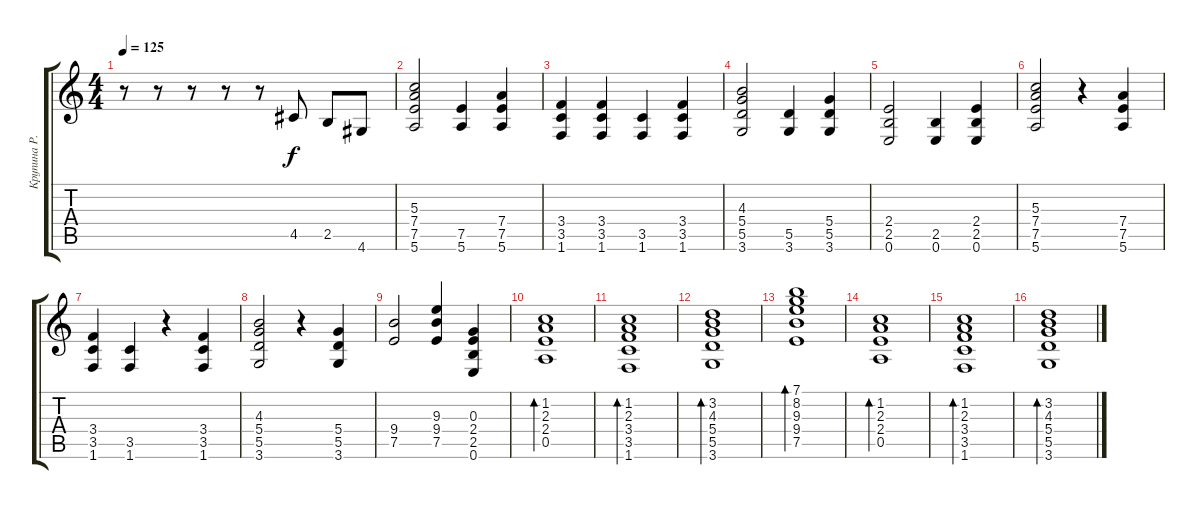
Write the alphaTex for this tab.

\track ("Крупина Р.В." "Крупина Р.") {instrument acousticguitarsteel}
\staff {score tabs}
\tuning (E4 B3 G3 D3 A2 E2) {hide}
\ts (4 4)
\tempo 125
\clef g2
\ks c
r.8{dy f} r.8 r.8 r.8 r.8 4.5.8 2.5.8 4.6.8 |
(5.3 7.4 7.5 5.6).2 (7.5 5.6).4 (7.4 7.5 5.6).4 |
(3.4 3.5 1.6).4 (3.4 3.5 1.6).4 (3.5 1.6).4 (3.4 3.5 1.6).4 |
(4.3 5.4 5.5 3.6).2 (5.5 3.6).4 (5.4 5.5 3.6).4 |
(2.4 2.5 0.6).2 (2.5 0.6).4 (2.4 2.5 0.6).4 |
(5.3 7.4 7.5 5.6).2 r.4 (7.4 7.5 5.6).4 |
(3.4 3.5 1.6).4 (3.5 1.6).4 r.4 (3.4 3.5 1.6).4 |
(4.3 5.4 5.5 3.6).2 r.4 (5.4 5.5 3.6).4 |
(9.4 7.5).2 (9.3 9.4 7.5).4 (0.3 2.4 2.5 0.6).4 |
(1.2 2.3 2.4 0.5).1{bd 240} |
(1.2 2.3 3.4 3.5 1.6).1{bd 240} |
(3.2 4.3 5.4 5.5 3.6).1{bd 240} |
(7.1 8.2 9.3 9.4 7.5).1{bd 240} |
(1.2 2.3 2.4 0.5).1{bd 240} |
(1.2 2.3 3.4 3.5 1.6).1{bd 240} |
(3.2 4.3 5.4 5.5 3.6).1{bd 240}
